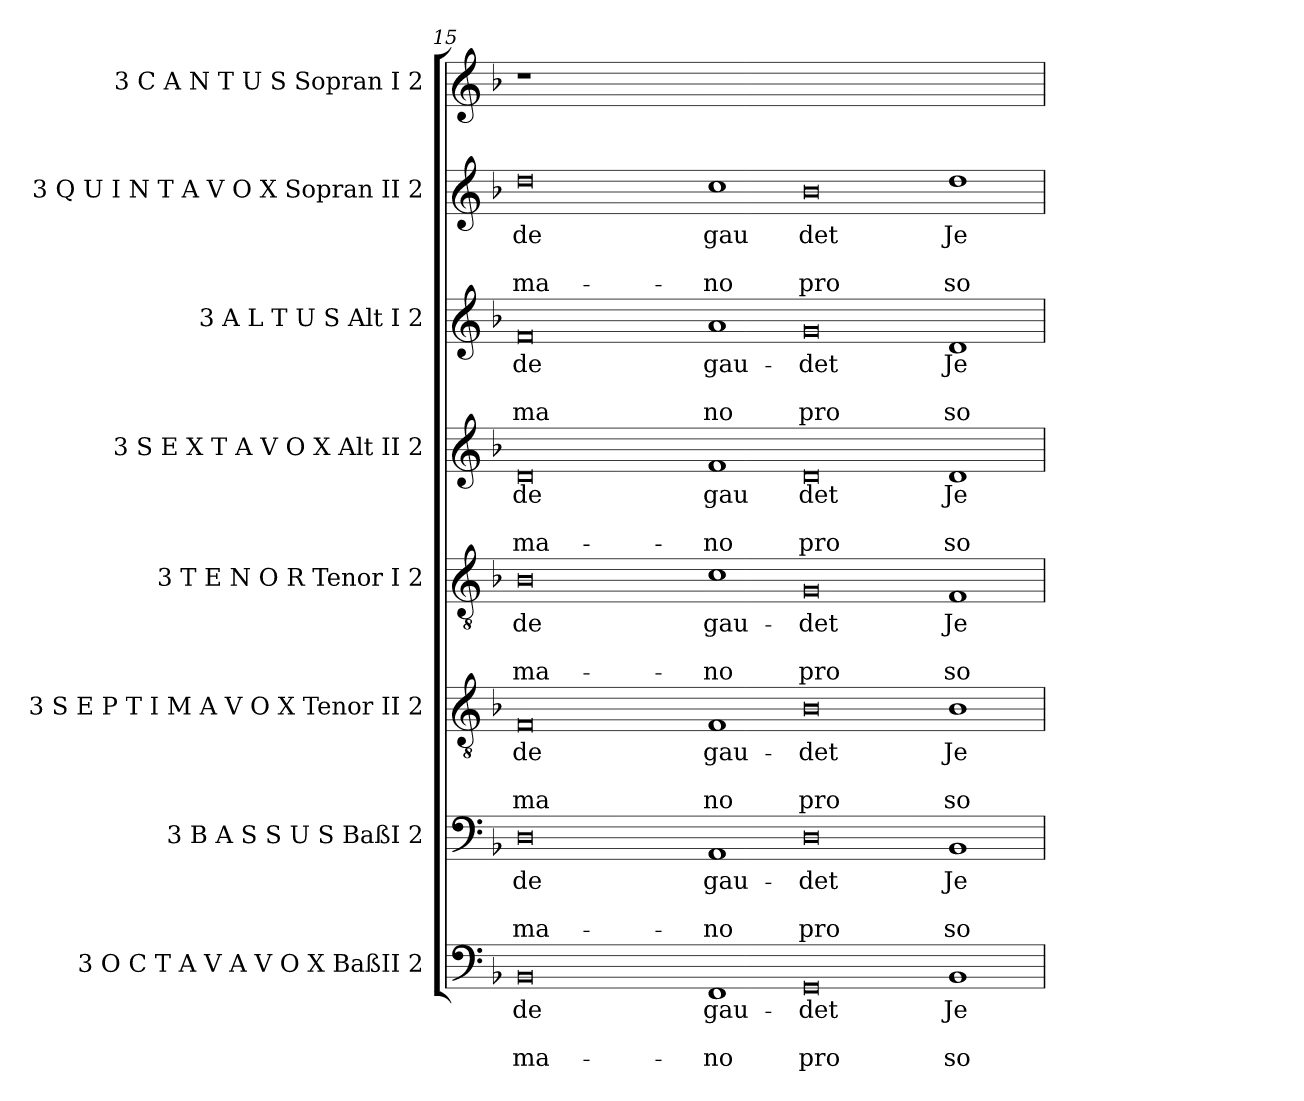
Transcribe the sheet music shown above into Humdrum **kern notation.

**kern	**text	**text	**text	**kern	**text	**text	**text	**kern	**text	**text	**text	**kern	**text	**text	**text	**kern	**text	**text	**text	**kern	**text	**text	**text	**kern	**text	**text	**text	**kern
*part8	*part8	*part8	*part8	*part7	*part7	*part7	*part7	*part6	*part6	*part6	*part6	*part5	*part5	*part5	*part5	*part4	*part4	*part4	*part4	*part3	*part3	*part3	*part3	*part2	*part2	*part2	*part2	*part1
*staff8	*staff8	*staff8	*staff8	*staff7	*staff7	*staff7	*staff7	*staff6	*staff6	*staff6	*staff6	*staff5	*staff5	*staff5	*staff5	*staff4	*staff4	*staff4	*staff4	*staff3	*staff3	*staff3	*staff3	*staff2	*staff2	*staff2	*staff2	*staff1
*I"3  O C T A V A V O X  BaßII  2	*	*	*	*I"3  B A S S U S  BaßI  2	*	*	*	*I"3  S E P T I M A V O X  Tenor II  2	*	*	*	*I"3  T E N O R  Tenor I  2	*	*	*	*I"3  S E X T A V O X  Alt II  2	*	*	*	*I"3  A L T U S  Alt I  2	*	*	*	*I"3  Q U I N T A V O X  Sopran II  2	*	*	*	*I"3  C A N T U S  Sopran I  2
*clefF4	*	*	*	*clefF4	*	*	*	*clefGv2	*	*	*	*clefGv2	*	*	*	*clefG2	*	*	*	*clefG2	*	*	*	*clefG2	*	*	*	*clefG2
*ITrd-3c-5	*	*	*	*ITrd-3c-5	*	*	*	*ITrd-3c-5	*	*	*	*	*	*	*	*ITrd-3c-5	*	*	*	*ITrd-3c-5	*	*	*	*ITrd-3c-5	*	*	*	*ITrd-3c-5
*k[b-e-]	*	*	*	*k[b-e-]	*	*	*	*k[b-e-]	*	*	*	*k[b-]	*	*	*	*k[b-e-]	*	*	*	*k[b-e-]	*	*	*	*k[b-e-]	*	*	*	*k[b-e-]
*B-:	*	*	*	*B-:	*	*	*	*B-:	*	*	*	*F:	*	*	*	*B-:	*	*	*	*B-:	*	*	*	*B-:	*	*	*	*B-:
=15	=15	=15	=15	=15	=15	=15	=15	=15	=15	=15	=15	=15	=15	=15	=15	=15	=15	=15	=15	=15	=15	=15	=15	=15	=15	=15	=15	=15
!	!LO:LY:b:cj	!	!LO:LY:b:cj	!	!LO:LY:b:cj	!	!LO:LY:b:cj	!	!LO:LY:b:cj	!	!LO:LY:b:cj	!	!LO:LY:b:cj	!	!LO:LY:b:cj	!	!LO:LY:b:cj	!	!LO:LY:b:cj	!	!LO:LY:b:cj	!	!LO:LY:b:cj	!	!LO:LY:b:cj	!	!LO:LY:b:cj	!
0E-	-de	.	ma-	0G	-de	.	ma-	0B-	de	.	ma	0B-	-de	.	ma-	0g	-de	.	ma-	0b-	de	.	ma	0gg	-de	.	ma-	1r
.	.	.	.	.	.	.	.	.	.	.	.	.	.	.	.	.	.	.	.	.	.	.	.	.	.	.	.	00ryy
!	!LO:LY:b:cj	!	!LO:LY:b:cj	!	!LO:LY:b:cj	!	!LO:LY:b:cj	!	!LO:LY:b:cj	!	!LO:LY:b:cj	!	!LO:LY:b:cj	!	!LO:LY:b:cj	!	!LO:LY:b:cj	!	!LO:LY:b:cj	!	!LO:LY:b:cj	!	!LO:LY:b:cj	!	!LO:LY:b:cj	!	!LO:LY:b:cj	!
1BB-	-gau-	.	-no	1D	-gau-	.	-no	1B-	gau-	.	-no	1c	-gau-	.	-no	1b-	-gau	.	no	1dd	gau-	.	-no	1ff	-gau	.	no	.
!	!LO:LY:b:cj	!	!LO:LY:b:cj	!	!LO:LY:b:cj	!	!LO:LY:b:cj	!	!LO:LY:b:cj	!	!LO:LY:b:cj	!	!LO:LY:b:cj	!	!LO:LY:b:cj	!	!LO:LY:b:cj	!	!LO:LY:b:cj	!	!LO:LY:b:cj	!	!LO:LY:b:cj	!	!LO:LY:b:cj	!	!LO:LY:b:cj	!
0C	det	.	pro	0G	det	.	pro	0e-	det	.	pro	0G	det	.	pro	0g	det	.	pro	0cc	det	.	pro	0ee-	det	.	pro	.
!	!LO:LY:b:cj	!	!LO:LY:b:cj	!	!LO:LY:b:cj	!	!LO:LY:b:cj	!	!LO:LY:b:cj	!	!LO:LY:b:cj	!	!LO:LY:b:cj	!	!LO:LY:b:cj	!	!LO:LY:b:cj	!	!LO:LY:b:cj	!	!LO:LY:b:cj	!	!LO:LY:b:cj	!	!LO:LY:b:cj	!	!LO:LY:b:cj	!
1E-	Je-	.	-so-	1E-	Je-	.	-so-	1e-	Je-	.	-so	1F	Je-	.	-so-	1g	Je	.	so-	1g	Je-	.	-so	1gg	Je	.	so-	1ryy
=	=	=	=	=	=	=	=	=	=	=	=	=	=	=	=	=	=	=	=	=	=	=	=	=	=	=	=	=
*-	*-	*-	*-	*-	*-	*-	*-	*-	*-	*-	*-	*-	*-	*-	*-	*-	*-	*-	*-	*-	*-	*-	*-	*-	*-	*-	*-	*-
